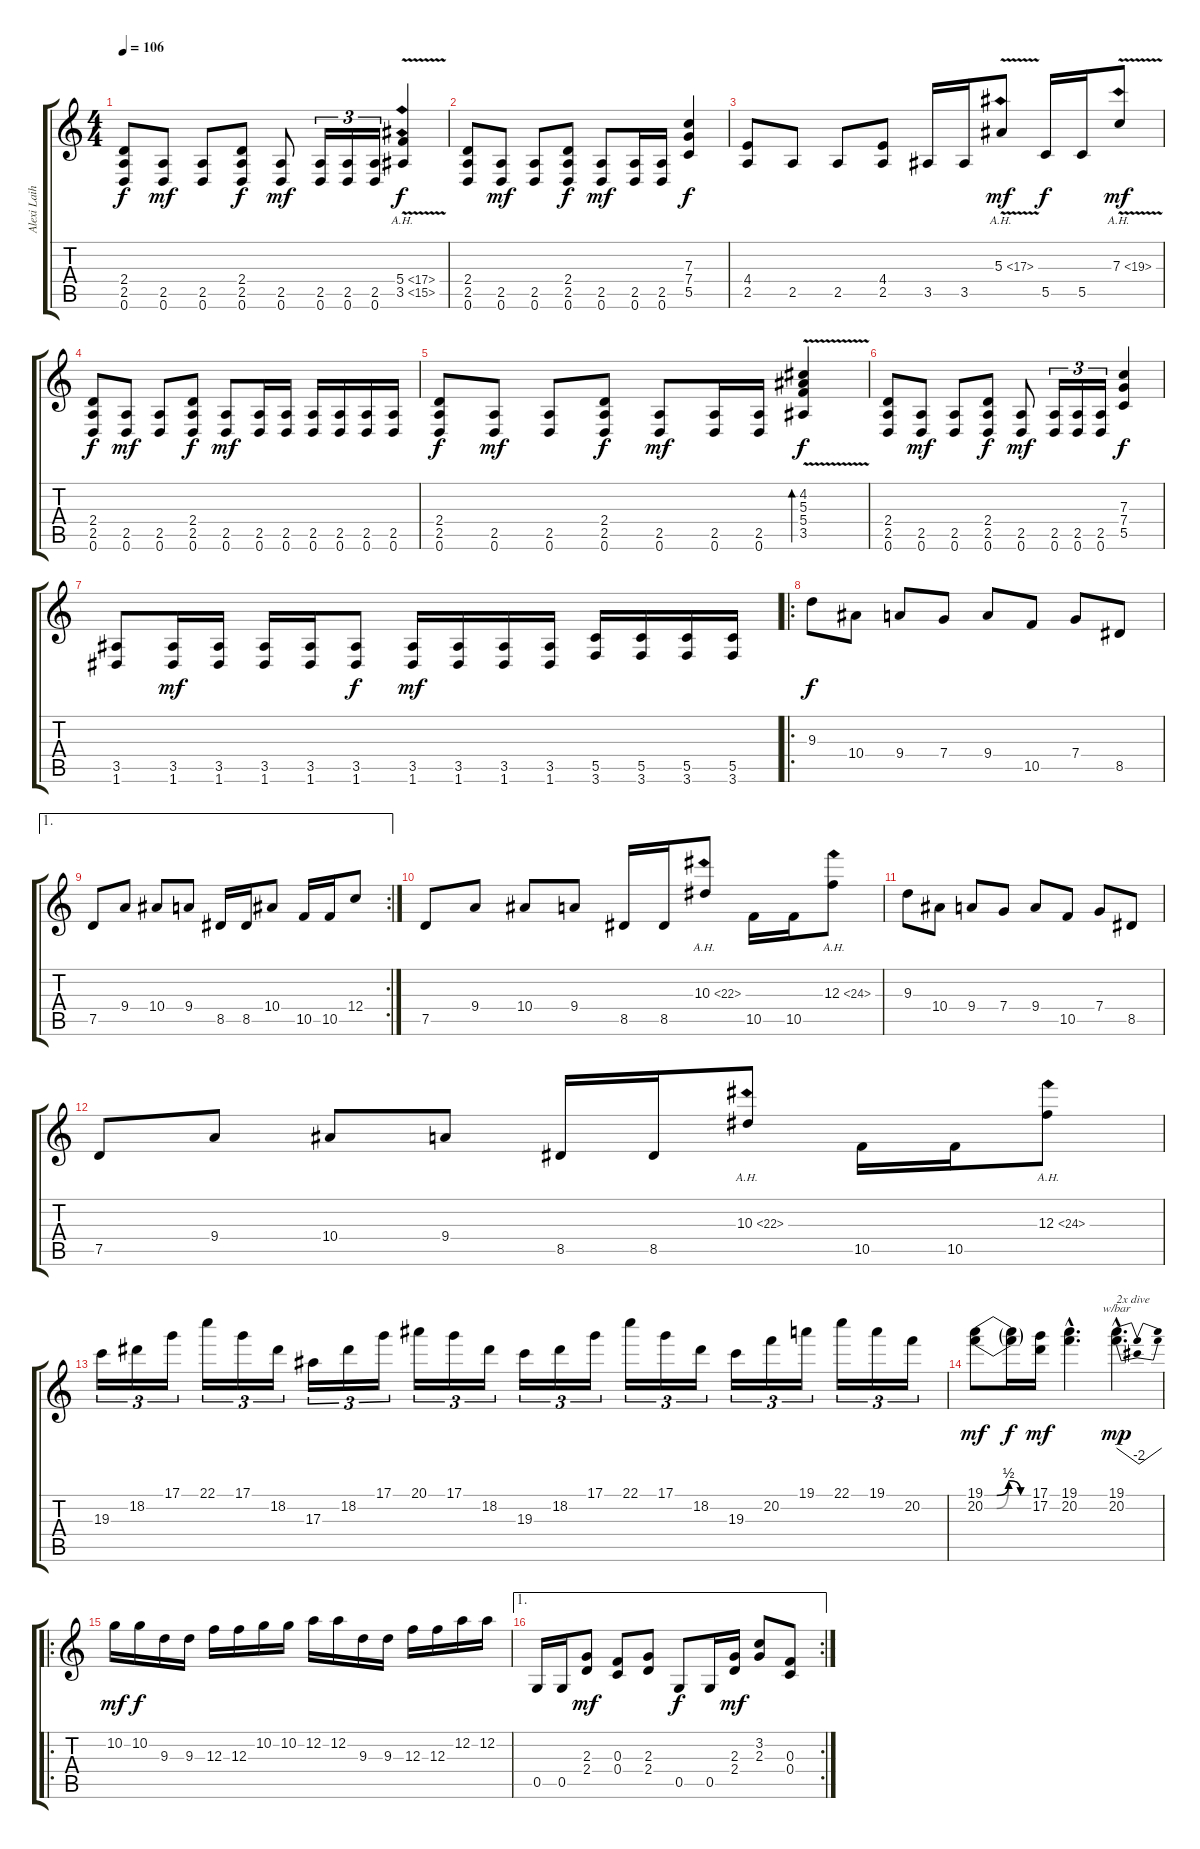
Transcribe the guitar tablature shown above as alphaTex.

\track ("Alexi Laiho" "Alexi Laih") {instrument distortionguitar}
\staff {score tabs}
\tuning (D4 A3 F3 C3 G2 D2) {hide}
\ts (4 4)
\tempo 106
\clef g2
\ks c
(2.4 2.5 0.6).8{dy f} (2.5 0.6).8{dy mf} (2.5 0.6).8 (2.4 2.5 0.6).8{dy f} (2.5 0.6).8{dy mf} (2.5 0.6).16{tu (3 2)} (2.5 0.6).16{tu (3 2)} (2.5 0.6).16{tu (3 2)} (5.4{ah 12 v} 3.5{ah 12}).4{dy f} |
(2.4 2.5 0.6).8 (2.5 0.6).8{dy mf} (2.5 0.6).8 (2.4 2.5 0.6).8{dy f} (2.5 0.6).8{dy mf} (2.5 0.6).16 (2.5 0.6).16 (7.3 7.4 5.5).4{dy f} |
(4.4 2.5).8 2.5.8 2.5.8 (4.4 2.5).8 3.5.16 3.5.16 5.3{ah 12 v}.8{dy mf} 5.5.16{dy f} 5.5.16 7.3{ah 12 v}.8{dy mf} |
(2.4 2.5 0.6).8{dy f} (2.5 0.6).8{dy mf} (2.5 0.6).8 (2.4 2.5 0.6).8{dy f} (2.5 0.6).8{dy mf} (2.5 0.6).16 (2.5 0.6).16 (2.5 0.6).16 (2.5 0.6).16 (2.5 0.6).16 (2.5 0.6).16 |
(2.4 2.5 0.6).8{dy f} (2.5 0.6).8{dy mf} (2.5 0.6).8 (2.4 2.5 0.6).8{dy f} (2.5 0.6).8{dy mf} (2.5 0.6).16 (2.5 0.6).16 (4.2{v} 5.3 5.4 3.5).4{bd 120 dy f} |
(2.4 2.5 0.6).8 (2.5 0.6).8{dy mf} (2.5 0.6).8 (2.4 2.5 0.6).8{dy f} (2.5 0.6).8{dy mf} (2.5 0.6).16{tu (3 2)} (2.5 0.6).16{tu (3 2)} (2.5 0.6).16{tu (3 2)} (7.3 7.4 5.5).4{dy f} |
(3.5 1.6).8 (3.5 1.6).16{dy mf} (3.5 1.6).16 (3.5 1.6).16 (3.5 1.6).16 (3.5 1.6).8{dy f} (3.5 1.6).16{dy mf} (3.5 1.6).16 (3.5 1.6).16 (3.5 1.6).16 (5.5 3.6).16 (5.5 3.6).16 (5.5 3.6).16 (5.5 3.6).16 |
\ro
9.3.8{dy f instrument overdrivenguitar} 10.4.8 9.4.8 7.4.8 9.4.8 10.5.8 7.4.8 8.5.8 |
\ae 1
\rc 2
7.5.8 9.4.8 10.4.8 9.4.8 8.5.16 8.5.16 10.4.8 10.5.16 10.5.16 12.4.8 |
7.5.8 9.4.8 10.4.8 9.4.8 8.5.16 8.5.16 10.3{ah 12}.8 10.5.16 10.5.16 12.3{ah 12}.8 |
9.3.8{instrument overdrivenguitar} 10.4.8 9.4.8 7.4.8 9.4.8 10.5.8 7.4.8 8.5.8 |
7.5.8 9.4.8 10.4.8 9.4.8 8.5.16 8.5.16 10.3{ah 12}.8 10.5.16 10.5.16 12.3{ah 12}.8 |
19.3.16{tu (3 2) balance 8 instrument overdrivenguitar} 18.2.16{tu (3 2)} 17.1.16{tu (3 2)} 22.1.16{tu (3 2)} 17.1.16{tu (3 2)} 18.2.16{tu (3 2)} 17.3.16{tu (3 2)} 18.2.16{tu (3 2)} 17.1.16{tu (3 2)} 20.1.16{tu (3 2)} 17.1.16{tu (3 2)} 18.2.16{tu (3 2)} 19.3.16{tu (3 2)} 18.2.16{tu (3 2)} 17.1.16{tu (3 2)} 22.1.16{tu (3 2)} 17.1.16{tu (3 2)} 18.2.16{tu (3 2)} 19.3.16{tu (3 2)} 20.2.16{tu (3 2)} 19.1.16{tu (3 2)} 22.1.16{tu (3 2)} 19.1.16{tu (3 2)} 20.2.16{tu (3 2)} |
(19.1{be (custom 0 0 15 0 30 2 45 0 60 0)} 20.2{be (custom 0 0 15 0 30 2 45 0 60 0)}).8{dy mf} (19.1{t} 20.2{t}).16{dy f} (17.1 17.2).16{dy mf} (19.1{hac} 20.2{hac}).4{d} (19.1{hac} 20.2{hac}).4{d tbe (dip default 0 0 30 -8 60 0) txt "2x dive" dy mp} |
\ro
10.2.16{dy mf balance 8 instrument overdrivenguitar} 10.2.16{dy f} 9.3.16 9.3.16 12.3.16 12.3.16 10.2.16 10.2.16 12.2.16 12.2.16 9.3.16 9.3.16 12.3.16 12.3.16 12.2.16 12.2.16 |
\ae 1
\rc 2
0.5.16 0.5.16 (2.3 2.4).8{dy mf} (0.3 0.4).8 (2.3 2.4).8 0.5.8{dy f} 0.5.16 (2.3 2.4).16{dy mf} (3.2 2.3).8 (0.3 0.4).8
